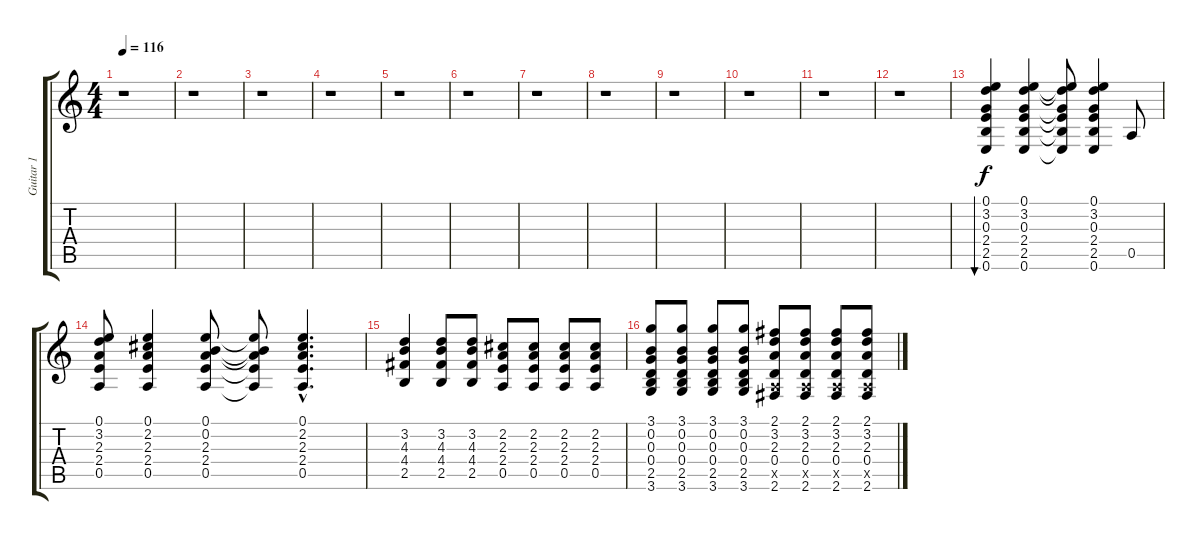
\track ("Guitar 1" "Guitar 1") {instrument acousticguitarnylon}
\staff {score tabs}
\tuning (E4 B3 G3 D3 A2 E2) {hide}
\ts (4 4)
\tempo 116
\clef g2
\ks c
r.1{dy f} |
r.1 |
r.1 |
r.1 |
r.1 |
r.1 |
r.1 |
r.1 |
r.1 |
r.1 |
r.1 |
r.1 |
(0.1 3.2 0.3 2.4 2.5 0.6).4{bu 240} (0.1 3.2 0.3 2.4 2.5 0.6).4 (0.1{t} 3.2{t} 0.3{t} 2.4{t} 2.5{t} 0.6{t}).8 (0.1 3.2 0.3 2.4 2.5 0.6).4 0.5.8 |
(0.1 3.2 2.3 2.4 0.5).8 (0.1 2.2 2.3 2.4 0.5).4 (0.1 0.2 2.3 2.4 0.5).8 (0.1{t} 0.2{t} 2.3{t} 2.4{t} 0.5{t}).8 (0.1{hac} 2.2{hac} 2.3{hac} 2.4{hac} 0.5{hac}).4{d} |
(3.2 4.3 4.4 2.5).4 (3.2 4.3 4.4 2.5).8 (3.2 4.3 4.4 2.5).8 (2.2 2.3 2.4 0.5).8 (2.2 2.3 2.4 0.5).8 (2.2 2.3 2.4 0.5).8 (2.2 2.3 2.4 0.5).8 |
(3.1 0.2 0.3 0.4 2.5 3.6).8 (3.1 0.2 0.3 0.4 2.5 3.6).8 (3.1 0.2 0.3 0.4 2.5 3.6).8 (3.1 0.2 0.3 0.4 2.5 3.6).8 (2.1 3.2 2.3 0.4 0.5{x} 2.6).8 (2.1 3.2 2.3 0.4 0.5{x} 2.6).8 (2.1 3.2 2.3 0.4 0.5{x} 2.6).8 (2.1 3.2 2.3 0.4 0.5{x} 2.6).8
